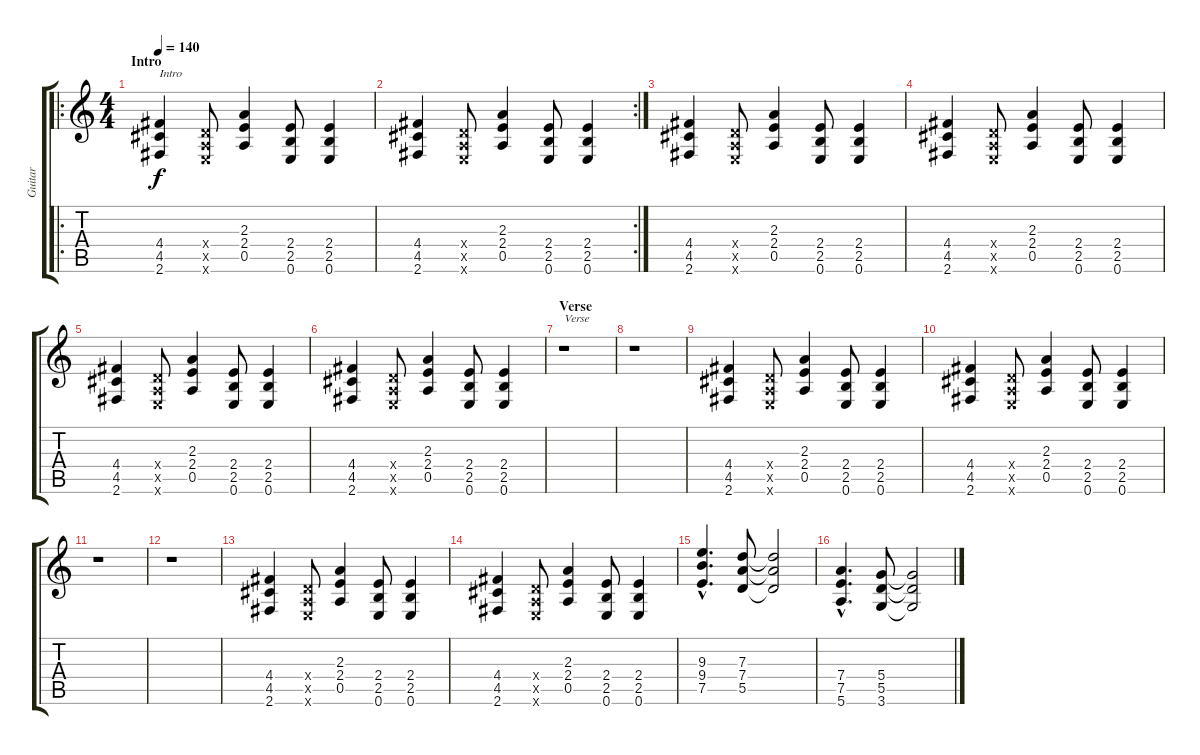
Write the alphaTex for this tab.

\track ("Guitar" "Guitar") {instrument overdrivenguitar}
\staff {score tabs}
\tuning (E4 B3 G3 D3 A2 E2) {hide}
\ro
\ts (4 4)
\section ("" "Intro")
\tempo 140
\clef g2
\ks c
(4.4 4.5 2.6).4{txt "Intro" dy f instrument overdrivenguitar} (0.4{x} 0.5{x} 0.6{x}).8 (2.3 2.4 0.5).4 (2.4 2.5 0.6).8 (2.4 2.5 0.6).4 |
\rc 2
(4.4 4.5 2.6).4 (0.4{x} 0.5{x} 0.6{x}).8 (2.3 2.4 0.5).4 (2.4 2.5 0.6).8 (2.4 2.5 0.6).4 |
(4.4 4.5 2.6).4 (0.4{x} 0.5{x} 0.6{x}).8 (2.3 2.4 0.5).4 (2.4 2.5 0.6).8 (2.4 2.5 0.6).4 |
(4.4 4.5 2.6).4 (0.4{x} 0.5{x} 0.6{x}).8 (2.3 2.4 0.5).4 (2.4 2.5 0.6).8 (2.4 2.5 0.6).4 |
(4.4 4.5 2.6).4 (0.4{x} 0.5{x} 0.6{x}).8 (2.3 2.4 0.5).4 (2.4 2.5 0.6).8 (2.4 2.5 0.6).4 |
(4.4 4.5 2.6).4 (0.4{x} 0.5{x} 0.6{x}).8 (2.3 2.4 0.5).4 (2.4 2.5 0.6).8 (2.4 2.5 0.6).4 |
\section ("" "Verse")
r.1{txt "Verse"} |
r.1 |
(4.4 4.5 2.6).4 (0.4{x} 0.5{x} 0.6{x}).8 (2.3 2.4 0.5).4 (2.4 2.5 0.6).8 (2.4 2.5 0.6).4 |
(4.4 4.5 2.6).4 (0.4{x} 0.5{x} 0.6{x}).8 (2.3 2.4 0.5).4 (2.4 2.5 0.6).8 (2.4 2.5 0.6).4 |
r.1 |
r.1 |
(4.4 4.5 2.6).4 (0.4{x} 0.5{x} 0.6{x}).8 (2.3 2.4 0.5).4 (2.4 2.5 0.6).8 (2.4 2.5 0.6).4 |
(4.4 4.5 2.6).4 (0.4{x} 0.5{x} 0.6{x}).8 (2.3 2.4 0.5).4 (2.4 2.5 0.6).8 (2.4 2.5 0.6).4 |
(9.3{hac} 9.4{hac} 7.5{hac}).4{d} (7.3 7.4 5.5).8 (7.3{t} 7.4{t} 5.5{t}).2 |
(7.4{hac} 7.5{hac} 5.6{hac}).4{d} (5.4 5.5 3.6).8 (5.4{t} 5.5{t} 3.6{t}).2
